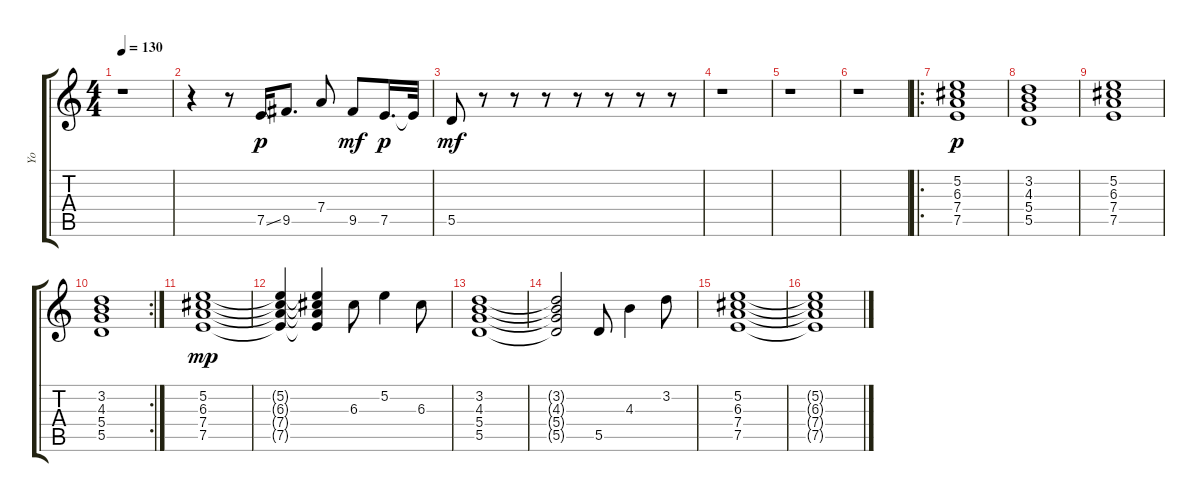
\track ("Yo" "Yo") {instrument electricguitarjazz}
\staff {score tabs}
\tuning (E4 B3 G3 D3 A2 E2) {hide}
\ts (4 4)
\tempo 130
\clef g2
\ks c
r.1{dy p} |
r.4 r.8 7.5{ss}.16 9.5.8{d} 7.4.8 9.5.8{dy mf} 7.5.16{d dy p} 7.5{t}.32 |
5.5.8{dy mf} r.8 r.8 r.8 r.8 r.8 r.8 r.8 |
r.1 |
r.1 |
r.1 |
\ro
(5.2 6.3 7.4 7.5).1{dy p} |
(3.2 4.3 5.4 5.5).1 |
(5.2 6.3 7.4 7.5).1 |
\rc 2
(3.2 4.3 5.4 5.5).1 |
(5.2 6.3 7.4 7.5).1{dy mp} |
(5.2{t} 6.3{t} 7.4{t} 7.5{t}).4 (5.2{t} 6.3{t} 7.4{t} 7.5{t}).4 6.3.8 5.2.4 6.3.8 |
(3.2 4.3 5.4 5.5).1 |
(3.2{t} 4.3{t} 5.4{t} 5.5{t}).2 5.5.8 4.3.4 3.2.8 |
(5.2 6.3 7.4 7.5).1 |
(5.2{t} 6.3{t} 7.4{t} 7.5{t}).1
